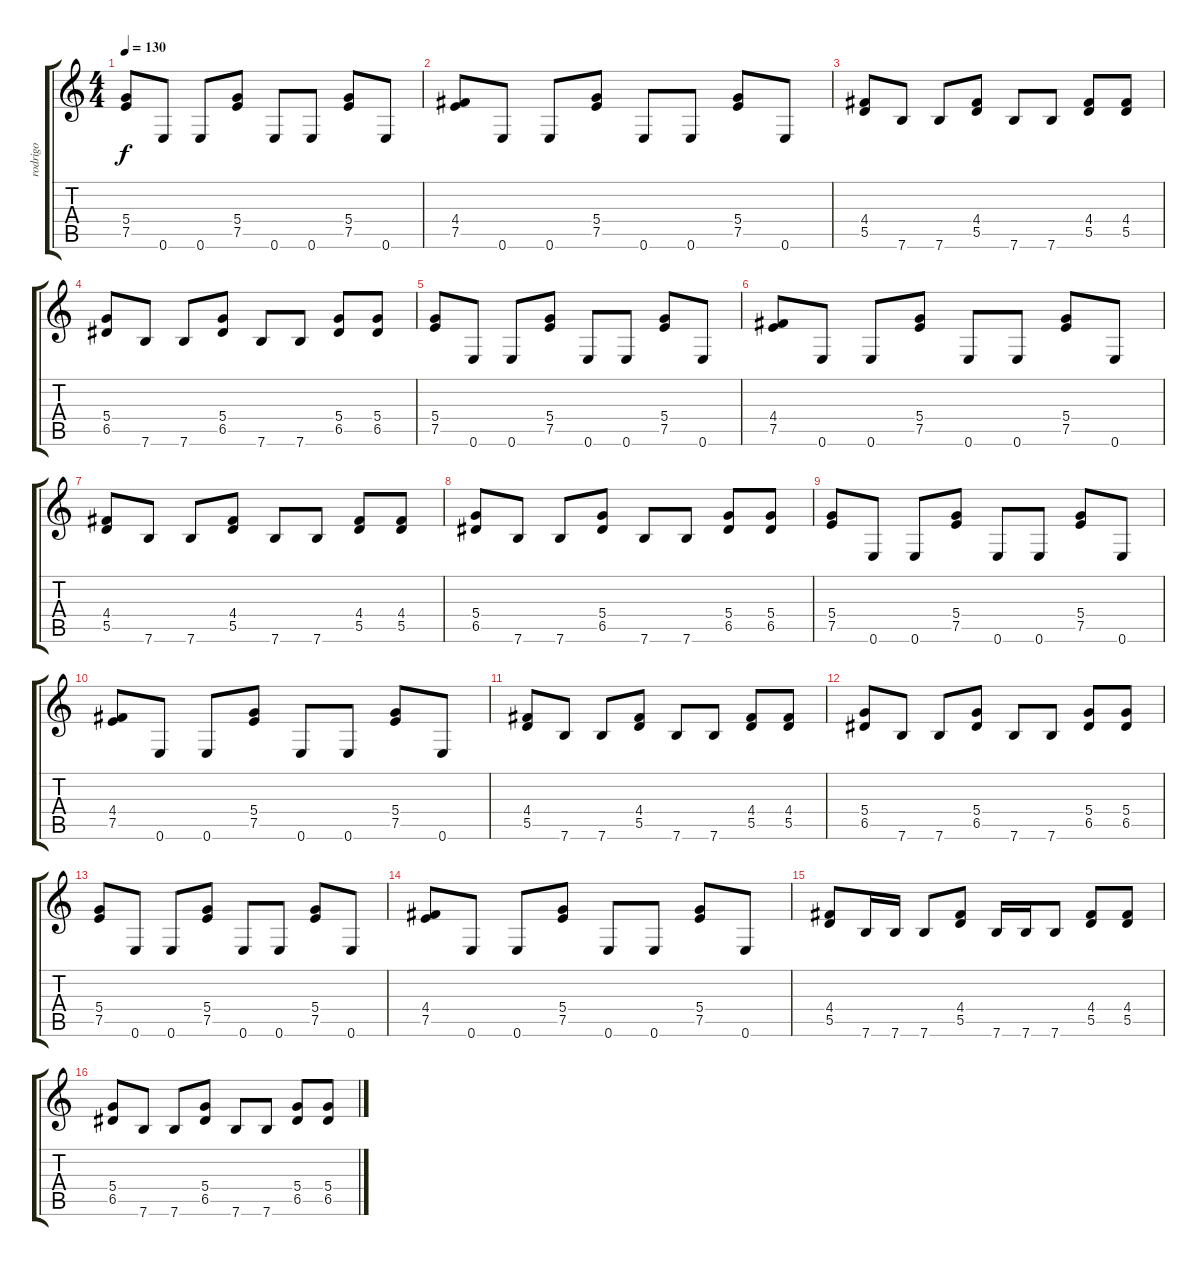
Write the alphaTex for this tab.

\track ("rodrigo" "rodrigo") {instrument acousticguitarnylon}
\staff {score tabs}
\tuning (E4 B3 G3 D3 A2 E2) {hide}
\ts (4 4)
\tempo 130
\clef g2
\ks c
(5.4 7.5).8{dy f} 0.6.8 0.6.8 (5.4 7.5).8 0.6.8 0.6.8 (5.4 7.5).8 0.6.8 |
(4.4 7.5).8 0.6.8 0.6.8 (5.4 7.5).8 0.6.8 0.6.8 (5.4 7.5).8 0.6.8 |
(4.4 5.5).8 7.6.8 7.6.8 (4.4 5.5).8 7.6.8 7.6.8 (4.4 5.5).8 (4.4 5.5).8 |
(5.4 6.5).8 7.6.8 7.6.8 (5.4 6.5).8 7.6.8 7.6.8 (5.4 6.5).8 (5.4 6.5).8 |
(5.4 7.5).8 0.6.8 0.6.8 (5.4 7.5).8 0.6.8 0.6.8 (5.4 7.5).8 0.6.8 |
(4.4 7.5).8 0.6.8 0.6.8 (5.4 7.5).8 0.6.8 0.6.8 (5.4 7.5).8 0.6.8 |
(4.4 5.5).8 7.6.8 7.6.8 (4.4 5.5).8 7.6.8 7.6.8 (4.4 5.5).8 (4.4 5.5).8 |
(5.4 6.5).8 7.6.8 7.6.8 (5.4 6.5).8 7.6.8 7.6.8 (5.4 6.5).8 (5.4 6.5).8 |
(5.4 7.5).8 0.6.8 0.6.8 (5.4 7.5).8 0.6.8 0.6.8 (5.4 7.5).8 0.6.8 |
(4.4 7.5).8 0.6.8 0.6.8 (5.4 7.5).8 0.6.8 0.6.8 (5.4 7.5).8 0.6.8 |
(4.4 5.5).8 7.6.8 7.6.8 (4.4 5.5).8 7.6.8 7.6.8 (4.4 5.5).8 (4.4 5.5).8 |
(5.4 6.5).8 7.6.8 7.6.8 (5.4 6.5).8 7.6.8 7.6.8 (5.4 6.5).8 (5.4 6.5).8 |
(5.4 7.5).8 0.6.8 0.6.8 (5.4 7.5).8 0.6.8 0.6.8 (5.4 7.5).8 0.6.8 |
(4.4 7.5).8 0.6.8 0.6.8 (5.4 7.5).8 0.6.8 0.6.8 (5.4 7.5).8 0.6.8 |
(4.4 5.5).8 7.6.16 7.6.16 7.6.8 (4.4 5.5).8 7.6.16 7.6.16 7.6.8 (4.4 5.5).8 (4.4 5.5).8 |
(5.4 6.5).8 7.6.8 7.6.8 (5.4 6.5).8 7.6.8 7.6.8 (5.4 6.5).8 (5.4 6.5).8
